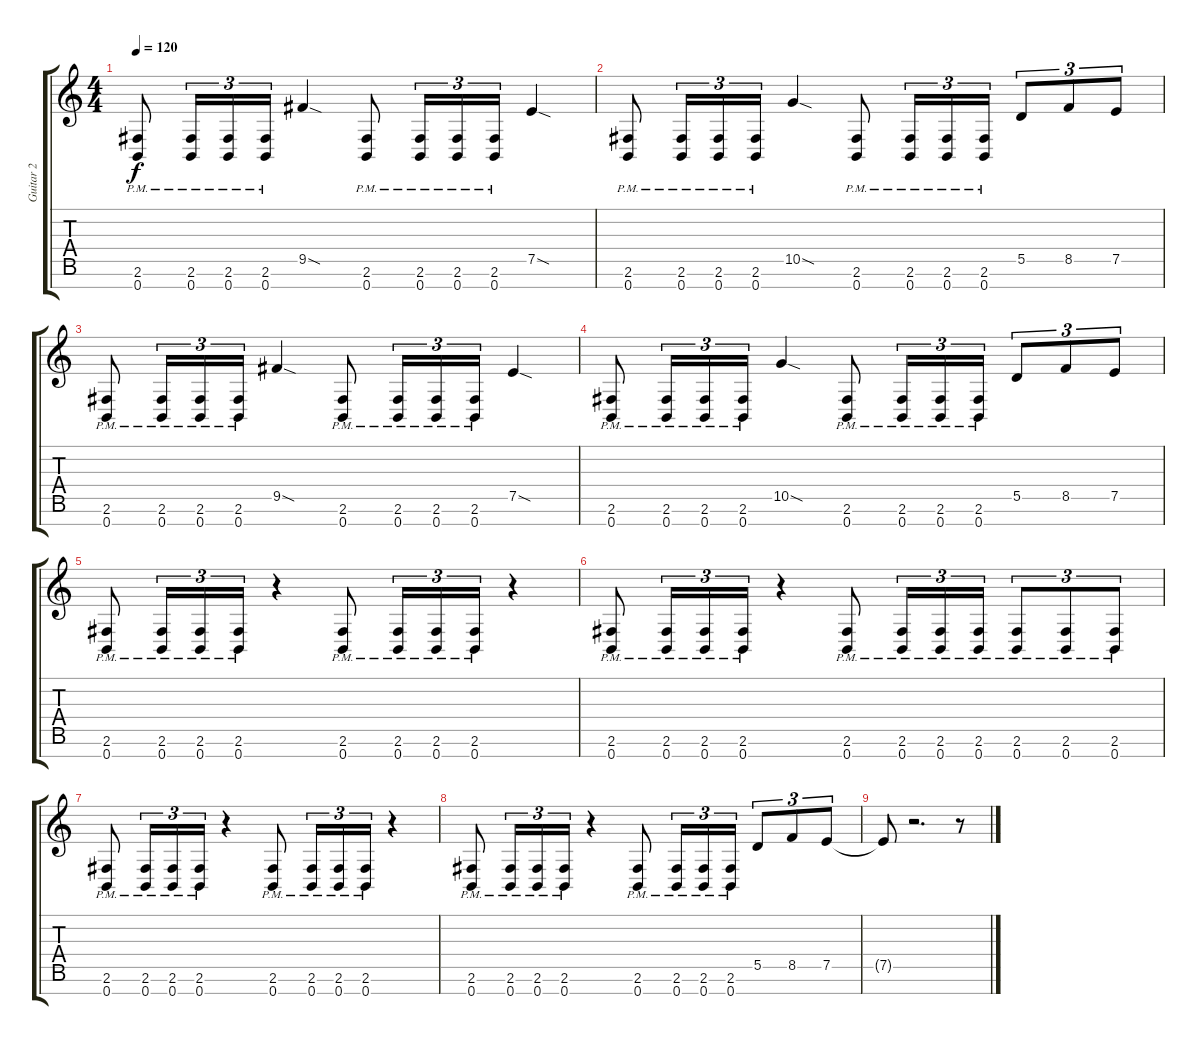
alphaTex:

\track ("Guitar 2" "Guitar 2") {instrument distortionguitar}
\staff {score tabs}
\tuning (E4 B3 G3 D3 A2 E2 B1) {hide}
\ts (4 4)
\tempo 120
\clef g2
\ks c
(2.6{pm} 0.7{pm}).8{dy f} (2.6{pm} 0.7{pm}).16{tu (3 2)} (2.6{pm} 0.7{pm}).16{tu (3 2)} (2.6{pm} 0.7{pm}).16{tu (3 2)} 9.5{sod}.4 (2.6{pm} 0.7{pm}).8 (2.6{pm} 0.7{pm}).16{tu (3 2)} (2.6{pm} 0.7{pm}).16{tu (3 2)} (2.6{pm} 0.7{pm}).16{tu (3 2)} 7.5{sod}.4 |
(2.6{pm} 0.7{pm}).8 (2.6{pm} 0.7{pm}).16{tu (3 2)} (2.6{pm} 0.7{pm}).16{tu (3 2)} (2.6{pm} 0.7{pm}).16{tu (3 2)} 10.5{sod}.4 (2.6{pm} 0.7{pm}).8 (2.6{pm} 0.7{pm}).16{tu (3 2)} (2.6{pm} 0.7{pm}).16{tu (3 2)} (2.6{pm} 0.7{pm}).16{tu (3 2)} 5.5.8{tu (3 2)} 8.5.8{tu (3 2)} 7.5.8{tu (3 2)} |
(2.6{pm} 0.7{pm}).8 (2.6{pm} 0.7{pm}).16{tu (3 2)} (2.6{pm} 0.7{pm}).16{tu (3 2)} (2.6{pm} 0.7{pm}).16{tu (3 2)} 9.5{sod}.4 (2.6{pm} 0.7{pm}).8 (2.6{pm} 0.7{pm}).16{tu (3 2)} (2.6{pm} 0.7{pm}).16{tu (3 2)} (2.6{pm} 0.7{pm}).16{tu (3 2)} 7.5{sod}.4 |
(2.6{pm} 0.7{pm}).8 (2.6{pm} 0.7{pm}).16{tu (3 2)} (2.6{pm} 0.7{pm}).16{tu (3 2)} (2.6{pm} 0.7{pm}).16{tu (3 2)} 10.5{sod}.4 (2.6{pm} 0.7{pm}).8 (2.6{pm} 0.7{pm}).16{tu (3 2)} (2.6{pm} 0.7{pm}).16{tu (3 2)} (2.6{pm} 0.7{pm}).16{tu (3 2)} 5.5.8{tu (3 2)} 8.5.8{tu (3 2)} 7.5.8{tu (3 2)} |
(2.6{pm} 0.7{pm}).8 (2.6{pm} 0.7{pm}).16{tu (3 2)} (2.6{pm} 0.7{pm}).16{tu (3 2)} (2.6{pm} 0.7{pm}).16{tu (3 2)} r.4 (2.6{pm} 0.7{pm}).8 (2.6{pm} 0.7{pm}).16{tu (3 2)} (2.6{pm} 0.7{pm}).16{tu (3 2)} (2.6{pm} 0.7{pm}).16{tu (3 2)} r.4 |
(2.6{pm} 0.7{pm}).8 (2.6{pm} 0.7{pm}).16{tu (3 2)} (2.6{pm} 0.7{pm}).16{tu (3 2)} (2.6{pm} 0.7{pm}).16{tu (3 2)} r.4 (2.6{pm} 0.7{pm}).8 (2.6{pm} 0.7{pm}).16{tu (3 2)} (2.6{pm} 0.7{pm}).16{tu (3 2)} (2.6{pm} 0.7{pm}).16{tu (3 2)} (2.6{pm} 0.7{pm}).8{tu (3 2)} (2.6{pm} 0.7{pm}).8{tu (3 2)} (2.6{pm} 0.7{pm}).8{tu (3 2)} |
(2.6{pm} 0.7{pm}).8 (2.6{pm} 0.7{pm}).16{tu (3 2)} (2.6{pm} 0.7{pm}).16{tu (3 2)} (2.6{pm} 0.7{pm}).16{tu (3 2)} r.4 (2.6{pm} 0.7{pm}).8 (2.6{pm} 0.7{pm}).16{tu (3 2)} (2.6{pm} 0.7{pm}).16{tu (3 2)} (2.6{pm} 0.7{pm}).16{tu (3 2)} r.4 |
(2.6{pm} 0.7{pm}).8 (2.6{pm} 0.7{pm}).16{tu (3 2)} (2.6{pm} 0.7{pm}).16{tu (3 2)} (2.6{pm} 0.7{pm}).16{tu (3 2)} r.4 (2.6{pm} 0.7{pm}).8 (2.6{pm} 0.7{pm}).16{tu (3 2)} (2.6{pm} 0.7{pm}).16{tu (3 2)} (2.6{pm} 0.7{pm}).16{tu (3 2)} 5.5.8{tu (3 2)} 8.5.8{tu (3 2)} 7.5.8{tu (3 2)} |
7.5{t}.8 r.2{d} r.8
